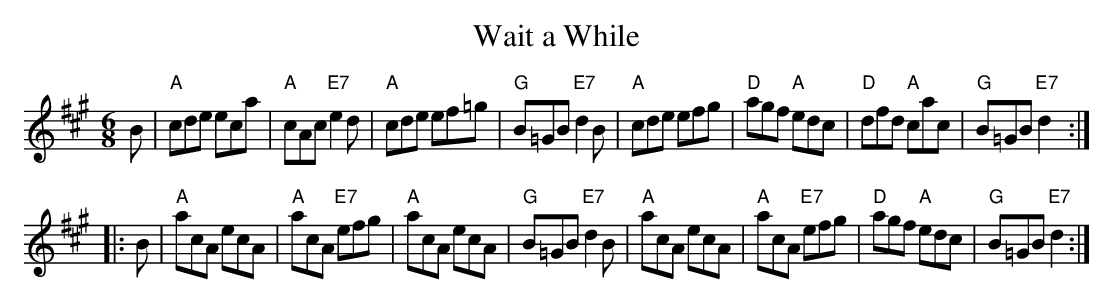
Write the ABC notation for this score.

X:1
T: Wait a While
M: 6/8
L: 1/8
K: A
   B \
| "A"cde eca | "A"cAc "E7"e2d | "A"cde   ef=g | "G"B=GB "E7"d2B \
| "A"cde efg | "D"agf  "A"edc | "D"dfd "A"cac | "G"B=GB "E7"d2 :|
|: B \
| "A"acA ecA | "A"acA "E7"efg | "A"acA    ecA | "G"B=GB "E7"d2B \
| "A"acA ecA | "A"acA "E7"efg | "D"agf "A"edc | "G"B=GB "E7"d2 :|
